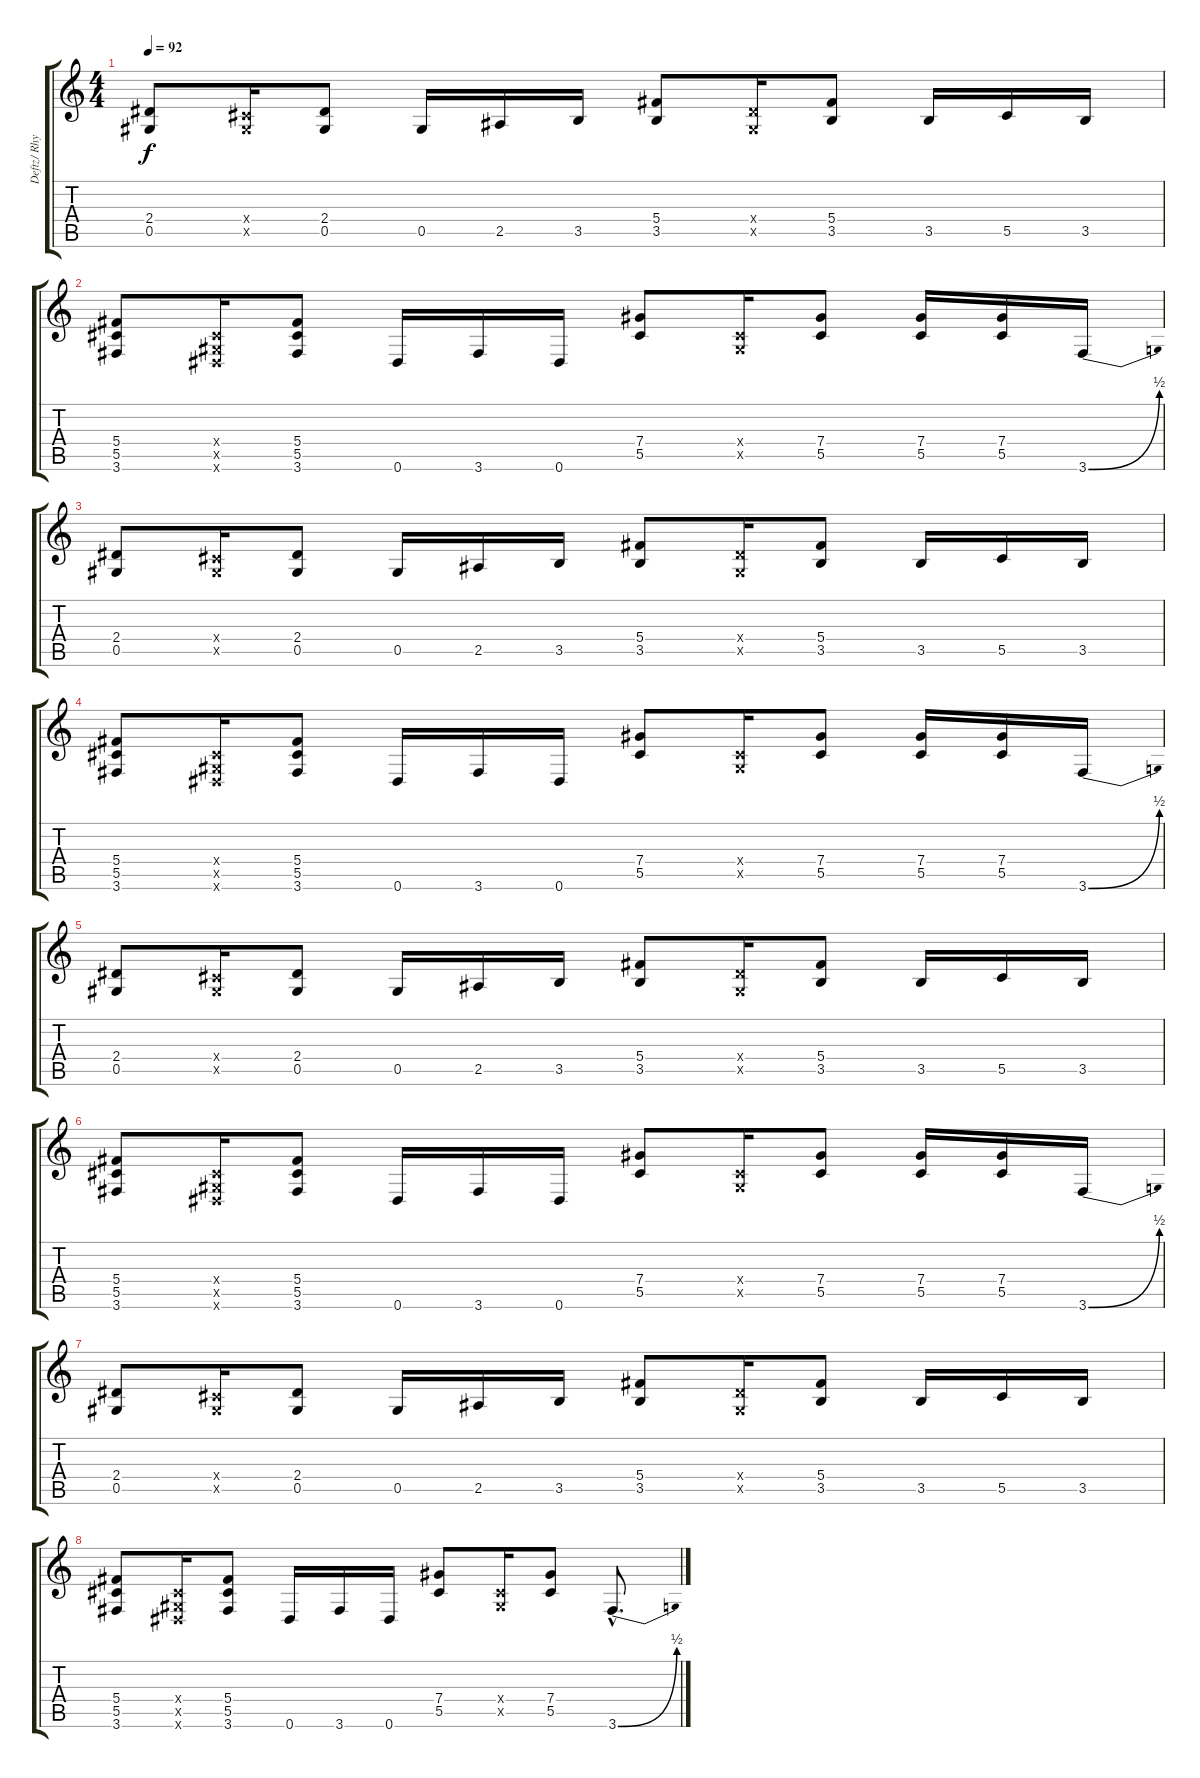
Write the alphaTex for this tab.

\track ("Deftz/ Rhythm" "Deftz/ Rhy") {instrument overdrivenguitar}
\staff {score tabs}
\tuning (Eb4 Bb3 Gb3 Db3 Ab2 Eb2) {hide}
\ts (4 4)
\tempo 92
\clef g2
\ks c
(2.4 0.5).8{dy f} (0.4{x} 0.5{x}).16 (2.4 0.5).8 0.5.16 2.5.16 3.5.16 (5.4 3.5).8 (2.4{x} 0.5{x}).16 (5.4 3.5).8 3.5.16 5.5.16 3.5.16 |
(5.4 5.5 3.6).8 (0.4{x} 0.5{x} 0.6{x}).16 (5.4 5.5 3.6).8 0.6.16 3.6.16 0.6.16 (7.4 5.5).8 (0.4{x} 0.5{x}).16 (7.4 5.5).8 (7.4 5.5).16 (7.4 5.5).16 3.6{be (bend 0 0 60 2)}.16 |
(2.4 0.5).8 (0.4{x} 0.5{x}).16 (2.4 0.5).8 0.5.16 2.5.16 3.5.16 (5.4 3.5).8 (2.4{x} 0.5{x}).16 (5.4 3.5).8 3.5.16 5.5.16 3.5.16 |
(5.4 5.5 3.6).8 (0.4{x} 0.5{x} 0.6{x}).16 (5.4 5.5 3.6).8 0.6.16 3.6.16 0.6.16 (7.4 5.5).8 (0.4{x} 0.5{x}).16 (7.4 5.5).8 (7.4 5.5).16 (7.4 5.5).16 3.6{be (bend 0 0 60 2)}.16 |
(2.4 0.5).8 (0.4{x} 0.5{x}).16 (2.4 0.5).8 0.5.16 2.5.16 3.5.16 (5.4 3.5).8 (2.4{x} 0.5{x}).16 (5.4 3.5).8 3.5.16 5.5.16 3.5.16 |
(5.4 5.5 3.6).8 (0.4{x} 0.5{x} 0.6{x}).16 (5.4 5.5 3.6).8 0.6.16 3.6.16 0.6.16 (7.4 5.5).8 (0.4{x} 0.5{x}).16 (7.4 5.5).8 (7.4 5.5).16 (7.4 5.5).16 3.6{be (bend 0 0 60 2)}.16 |
(2.4 0.5).8 (0.4{x} 0.5{x}).16 (2.4 0.5).8 0.5.16 2.5.16 3.5.16 (5.4 3.5).8 (2.4{x} 0.5{x}).16 (5.4 3.5).8 3.5.16 5.5.16 3.5.16 |
(5.4 5.5 3.6).8 (0.4{x} 0.5{x} 0.6{x}).16 (5.4 5.5 3.6).8 0.6.16 3.6.16 0.6.16 (7.4 5.5).8 (0.4{x} 0.5{x}).16 (7.4 5.5).8 3.6{be (bend 0 0 60 2) hac}.8{d}
